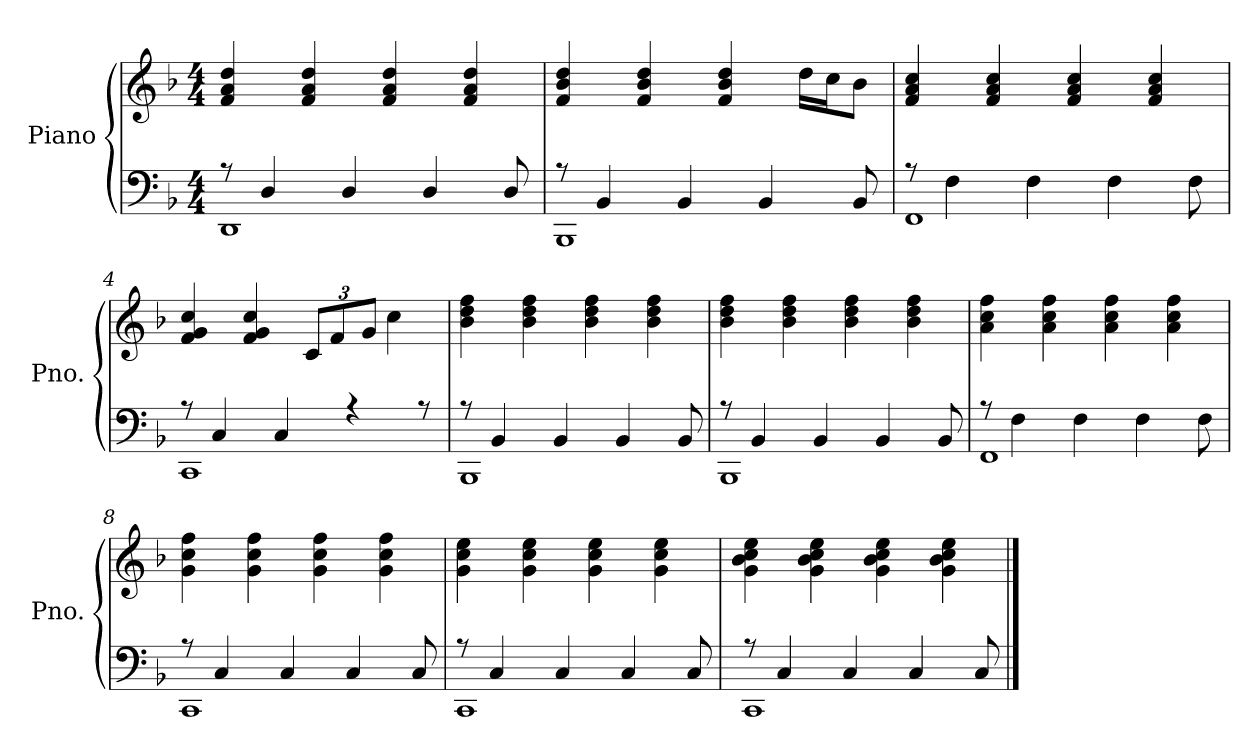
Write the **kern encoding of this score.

**kern	**kern
*part1	*part1
*staff2	*staff1
*I"Piano	*
*I'Pno.	*
*clefF4	*clefG2
*k[b-]	*k[b-]
*M4/4	*M4/4
*MM74	*MM74
=1	=1
*^	*
1DD	8rA	4f/ 4a/ 4dd/
.	4D/	.
.	.	4f/ 4a/ 4dd/
.	4D/	.
.	.	4f/ 4a/ 4dd/
.	4D/	.
.	.	4f/ 4a/ 4dd/
.	8D/	.
=2	=2	=2
1BBB-	8rA	4f/ 4b-/ 4dd/
.	4BB-/	.
.	.	4f/ 4b-/ 4dd/
.	4BB-/	.
.	.	4f/ 4b-/ 4dd/
.	4BB-/	.
.	.	16dd\LL
.	.	16cc\J
.	8BB-/	8b-\J
=3	=3	=3
1FF	8rA	4f/ 4a/ 4cc/
.	4F\	.
.	.	4f/ 4a/ 4cc/
.	4F\	.
.	.	4f/ 4a/ 4cc/
.	4F\	.
.	.	4f/ 4a/ 4cc/
.	8F\	.
=4	=4	=4
1CC	8rA	4f/ 4g/ 4cc/
.	4C/	.
.	.	4f/ 4g/ 4cc/
.	4C/	.
*	*	*Xbrackettup
.	.	12c/L
.	.	12f/
.	4rA	.
.	.	12g/J
.	.	4cc\
.	8rA	.
!!LO:LB:g=z
=5	=5	=5
1BBB-	8rA	4b-\ 4dd\ 4ff\
.	4BB-/	.
.	.	4b-\ 4dd\ 4ff\
.	4BB-/	.
.	.	4b-\ 4dd\ 4ff\
.	4BB-/	.
.	.	4b-\ 4dd\ 4ff\
.	8BB-/	.
=6	=6	=6
1BBB-	8rA	4b-\ 4dd\ 4ff\
.	4BB-/	.
.	.	4b-\ 4dd\ 4ff\
.	4BB-/	.
.	.	4b-\ 4dd\ 4ff\
.	4BB-/	.
.	.	4b-\ 4dd\ 4ff\
.	8BB-/	.
=7	=7	=7
1FF	8rA	4a\ 4cc\ 4ff\
.	4F\	.
.	.	4a\ 4cc\ 4ff\
.	4F\	.
.	.	4a\ 4cc\ 4ff\
.	4F\	.
.	.	4a\ 4cc\ 4ff\
.	8F\	.
=8	=8	=8
1CC	8rA	4g\ 4cc\ 4ff\
.	4C/	.
.	.	4g\ 4cc\ 4ff\
.	4C/	.
.	.	4g\ 4cc\ 4ff\
.	4C/	.
.	.	4g\ 4cc\ 4ff\
.	8C/	.
!!LO:LB:g=z
=9	=9	=9
1CC	8rA	4g\ 4cc\ 4ee\
.	4C/	.
.	.	4g\ 4cc\ 4ee\
.	4C/	.
.	.	4g\ 4cc\ 4ee\
.	4C/	.
.	.	4g\ 4cc\ 4ee\
.	8C/	.
=10	=10	=10
1CC	8rA	4g\ 4b-\ 4cc\ 4ee\
.	4C/	.
.	.	4g\ 4b-\ 4cc\ 4ee\
.	4C/	.
.	.	4g\ 4b-\ 4cc\ 4ee\
.	4C/	.
.	.	4g\ 4b-\ 4cc\ 4ee\
.	8C/	.
*v	*v	*
==	==
*-	*-
